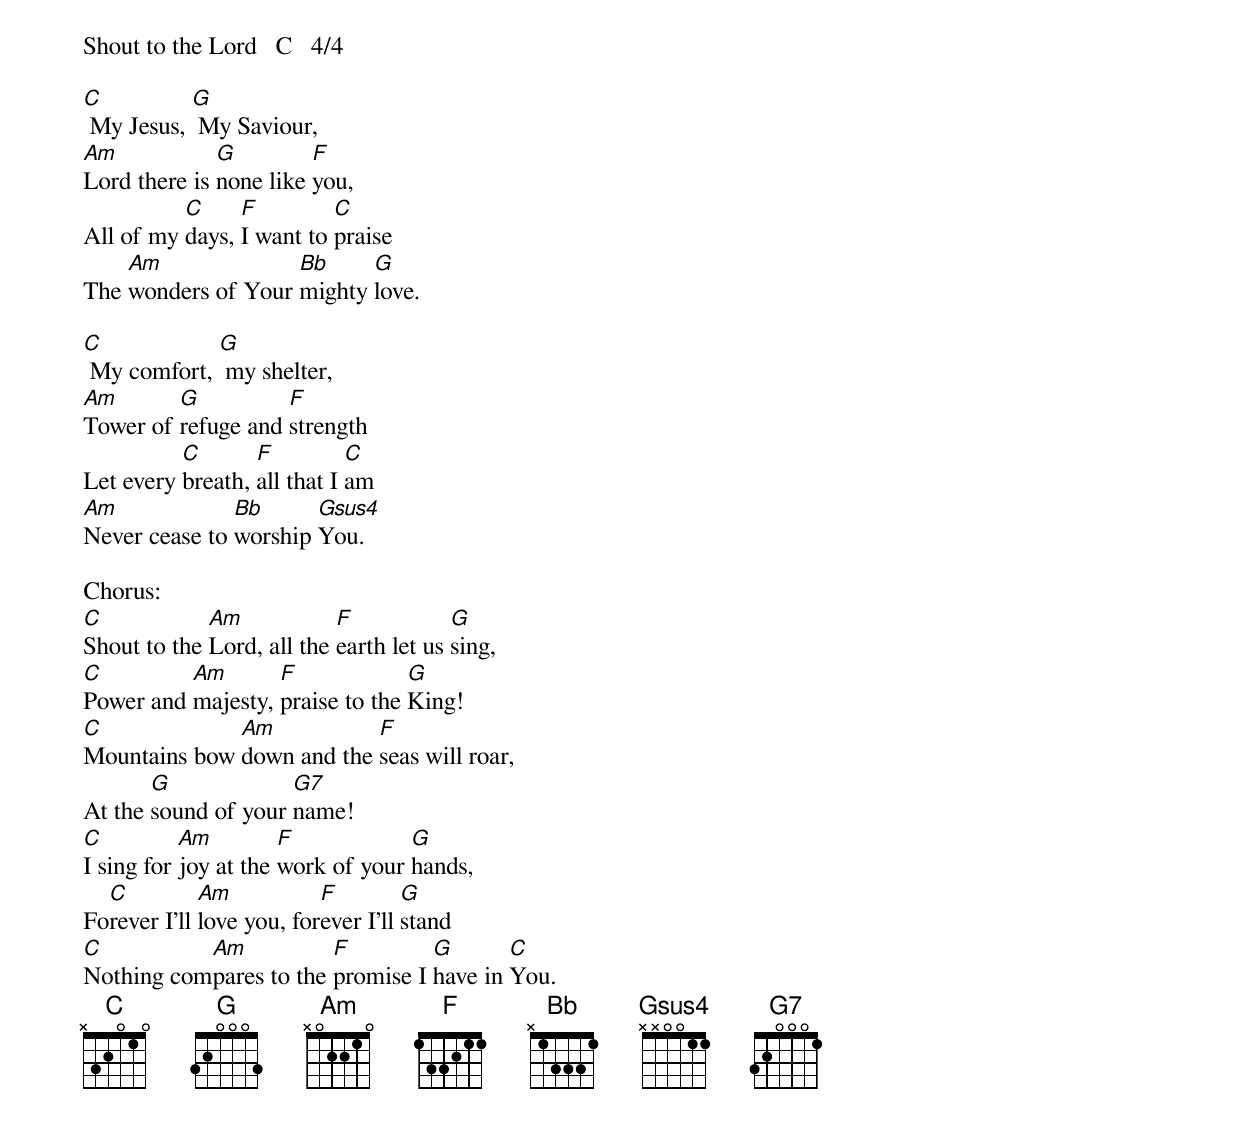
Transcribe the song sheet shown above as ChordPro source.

Shout to the Lord   C   4/4

[C] My Jesus, [G] My Saviour,
[Am]Lord there is [G]none like [F]you,
All of my [C]days, [F]I want to [C]praise
The [Am]wonders of Your [Bb]mighty [G]love.

[C] My comfort, [G] my shelter,
[Am]Tower of [G]refuge and [F]strength
Let every [C]breath, [F]all that I [C]am
[Am]Never cease to [Bb]worship [Gsus4]You.

Chorus:
[C]Shout to the [Am]Lord, all the [F]earth let us [G]sing,
[C]Power and [Am]majesty, [F]praise to the [G]King!
[C]Mountains bow [Am]down and the [F]seas will roar,
At the [G]sound of your [G7]name!
[C]I sing for [Am]joy at the [F]work of your [G]hands,
Fo[C]rever I'll [Am]love you, for[F]ever I'll [G]stand
[C]Nothing com[Am]pares to the [F]promise I [G]have in [C]You.
